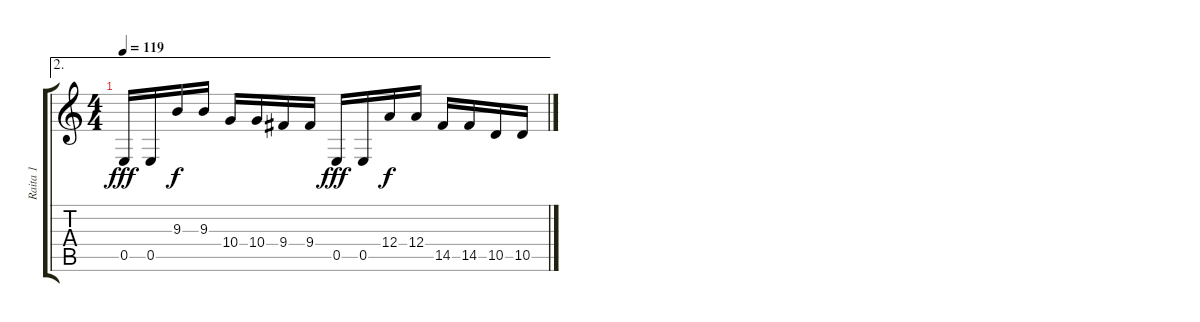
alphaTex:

\track ("Raita 1" "Raita 1") {instrument distortionguitar}
\staff {score tabs}
\tuning (B3 G3 D3 A2 E2 B1) {hide}
\ae 2
\ts (4 4)
\tempo 119
\clef g2
\ks c
0.5.16{dy fff} 0.5.16 9.3.16{dy f} 9.3.16 10.4.16 10.4.16 9.4.16 9.4.16 0.5.16{dy fff} 0.5.16 12.4.16{dy f} 12.4.16 14.5.16 14.5.16 10.5.16 10.5.16
